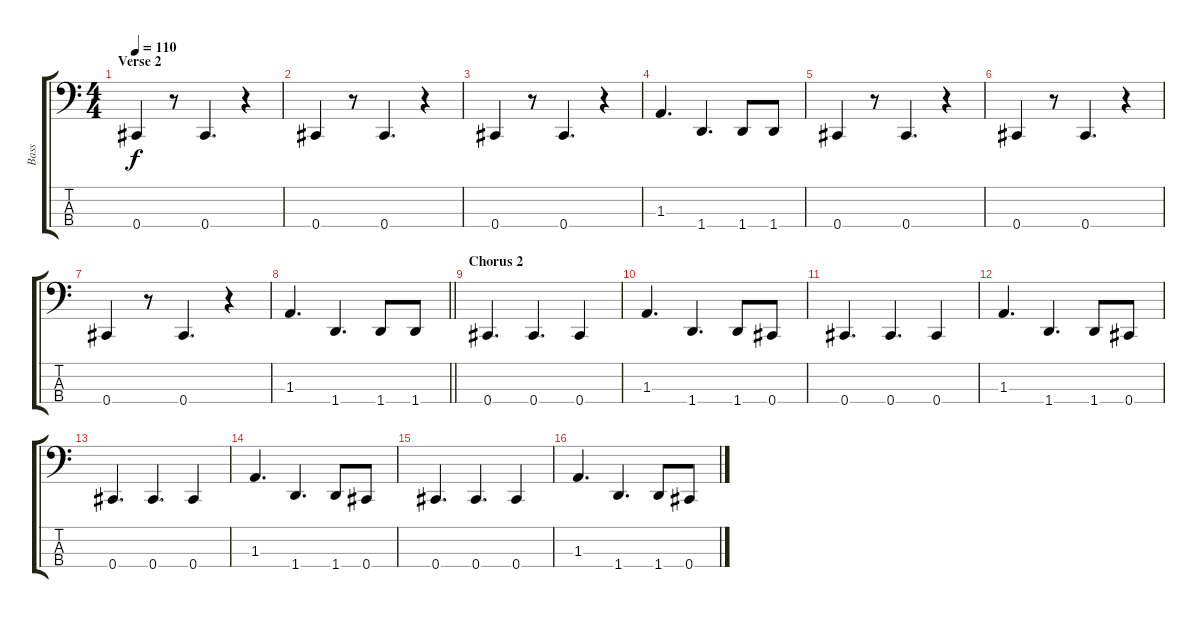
\track ("Bass" "Bass") {instrument electricbassfinger}
\staff {score tabs}
\tuning (Gb2 Db2 Ab1 Db1) {hide}
\ts (4 4)
\section ("" "Verse 2")
\tempo 110
\clef f4
\ks c
0.4.4{dy f} r.8 0.4.4{d} r.4 |
0.4.4 r.8 0.4.4{d} r.4 |
0.4.4 r.8 0.4.4{d} r.4 |
1.3.4{d} 1.4.4{d} 1.4.8 1.4.8 |
0.4.4 r.8 0.4.4{d} r.4 |
0.4.4 r.8 0.4.4{d} r.4 |
0.4.4 r.8 0.4.4{d} r.4 |
\barLineRight lightlight
1.3.4{d} 1.4.4{d} 1.4.8 1.4.8 |
\section ("" "Chorus 2")
0.4.4{d} 0.4.4{d} 0.4.4 |
1.3.4{d} 1.4.4{d} 1.4.8 0.4.8 |
0.4.4{d} 0.4.4{d} 0.4.4 |
1.3.4{d} 1.4.4{d} 1.4.8 0.4.8 |
0.4.4{d} 0.4.4{d} 0.4.4 |
1.3.4{d} 1.4.4{d} 1.4.8 0.4.8 |
0.4.4{d} 0.4.4{d} 0.4.4 |
1.3.4{d} 1.4.4{d} 1.4.8 0.4.8
